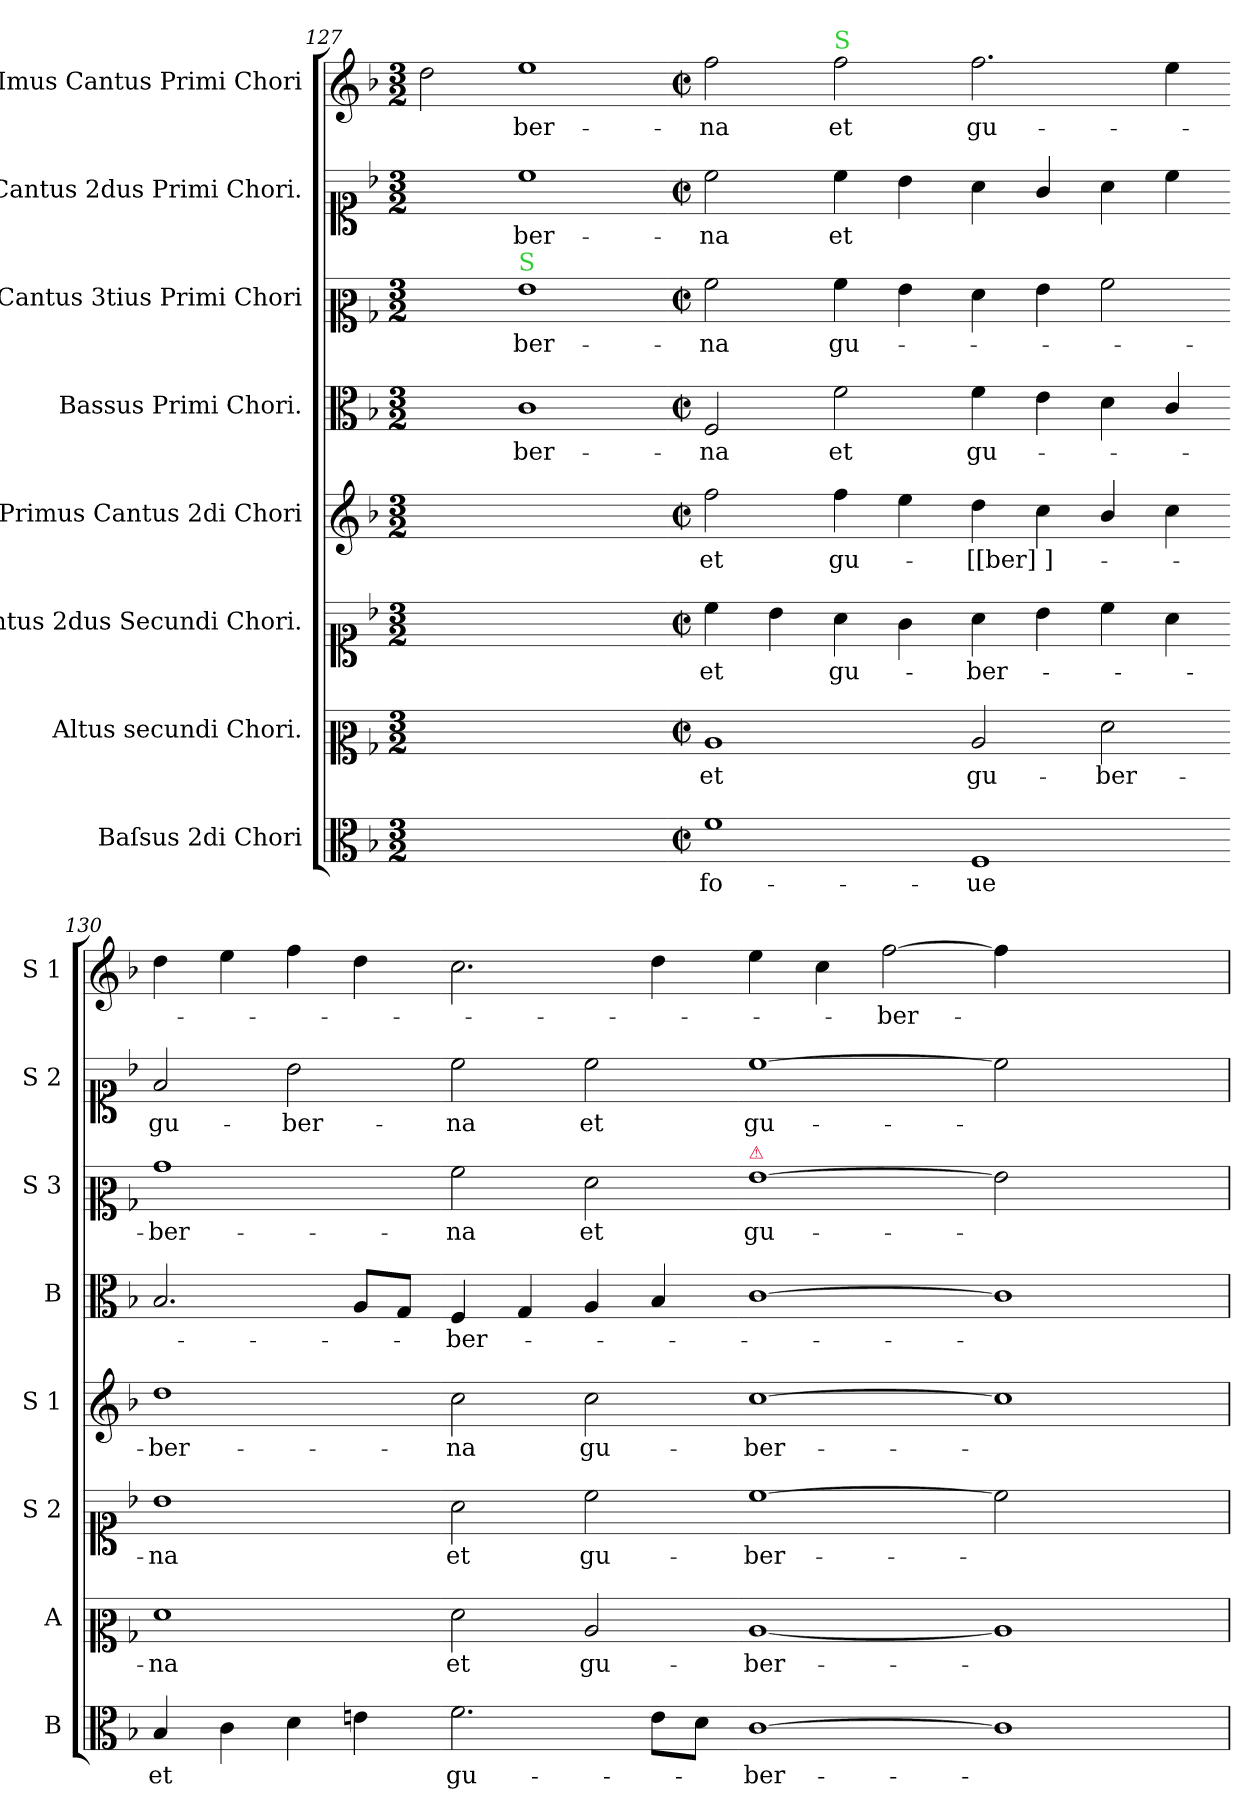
**kern	**text	**kern	**text	**kern	**text	**kern	**text	**kern	**text	**kern	**text	**kern	**text	**kern	**text
*part8	*part8	*part7	*part7	*part6	*part6	*part5	*part5	*part4	*part4	*part3	*part3	*part2	*part2	*part1	*part1
*staff8	*staff8	*staff7	*staff7	*staff6	*staff6	*staff5	*staff5	*staff4	*staff4	*staff3	*staff3	*staff2	*staff2	*staff1	*staff1
*I"Baſsus 2di Chori	*	*I"Altus secundi Chori.	*	*I"Cantus 2dus Secundi Chori.	*	*I"Primus Cantus 2di Chori	*	*I"Bassus Primi Chori.	*	*I"Cantus 3tius Primi Chori	*	*I"Cantus 2dus Primi Chori.	*	*I"Imus Cantus Primi Chori	*
*I'B	*	*I'A	*	*I'S 2	*	*I'S 1	*	*I'B	*	*I'S 3	*	*I'S 2	*	*I'S 1	*
*clefC3	*	*clefC2	*	*clefC1	*	*clefG2	*	*clefC3	*	*clefC2	*	*clefC1	*	*clefG2	*
*k[b-]	*	*k[b-]	*	*k[b-]	*	*k[b-]	*	*k[b-]	*	*k[b-]	*	*k[b-]	*	*k[b-]	*
*F:	*	*F:	*	*F:	*	*F:	*	*F:	*	*F:	*	*F:	*	*F:	*
*M3/2	*	*M3/2	*	*M3/2	*	*M3/2	*	*M3/2	*	*M3/2	*	*M3/2	*	*M3/2	*
=127	=127	=127	=127	=127	=127	=127	=127	=127	=127	=127	=127	=127	=127	=127	=127
1.ryy	.	1.ryy	.	1.ryy	.	1.ryy	.	2ryy	.	2ryy	.	2ryy	.	2dd\	.
!	!	!	!	!	!	!	!	!	!	!LO:TX:a:color=limegreen:t=S	!	!	!	!	!
.	.	.	.	.	.	.	.	1c	-ber-	1g	-ber-	1cc	-ber-	1ee	-ber-
=128-	=128-	=128-	=128-	=128-	=128-	=128-	=128-	=128-	=128-	=128-	=128-	=128-	=128-	=128-	=128-
*M2/2	*	*M2/2	*	*M2/2	*	*M2/2	*	*M2/2	*	*M2/2	*	*M2/2	*	*M2/2	*
*met(c|)	*	*met(c|)	*	*met(c|)	*	*met(c|)	*	*met(c|)	*	*met(c|)	*	*met(c|)	*	*met(c|)	*
1f	fo-	1c	et	4cc\	et	2ff\	et	2F/	-na	2a\	-na	2cc\	-na	2ff\	-na
.	.	.	.	4b-\	.	.	.	.	.	.	.	.	.	.	.
!	!	!	!	!	!	!	!	!	!	!	!	!	!	!LO:TX:a:color=limegreen:t=S	!
.	.	.	.	4a\	gu-	4ff\	gu-	2f\	et	4a\	gu-	4cc\	et	2ff\	et
.	.	.	.	4g\	.	4ee\	.	.	.	4g\	.	4b-\	.	.	.
=129-	=129-	=129-	=129-	=129-	=129-	=129-	=129-	=129-	=129-	=129-	=129-	=129-	=129-	=129-	=129-
1F	-ue	2c/	gu-	4a\	-ber-	4dd\	-[[ber]]-	4f\	gu-	4f\	.	4a\	.	2.ff\	gu-
.	.	.	.	4b-\	.	4cc\	.	4e\	.	4g\	.	4g/	.	.	.
.	.	2f\	-ber-	4cc\	.	4b-/	.	4d\	.	2a\	.	4a\	.	.	.
.	.	.	.	4a\	.	4cc\	.	4c/	.	.	.	4cc\	.	4ee\	.
=130-	=130-	=130-	=130-	=130-	=130-	=130-	=130-	=130-	=130-	=130-	=130-	=130-	=130-	=130-	=130-
4B-/	et	1f	-na	1b-	-na	1dd	-ber-	2.B-/	.	1b-	-ber-	2f/	gu-	4dd\	.
4c\	.	.	.	.	.	.	.	.	.	.	.	.	.	4ee\	.
4d\	.	.	.	.	.	.	.	.	.	.	.	2b-\	-ber-	4ff\	.
4en\	.	.	.	.	.	.	.	8A/L	.	.	.	.	.	4dd\	.
.	.	.	.	.	.	.	.	8G/J	.	.	.	.	.	.	.
=131-	=131-	=131-	=131-	=131-	=131-	=131-	=131-	=131-	=131-	=131-	=131-	=131-	=131-	=131-	=131-
2.f\	gu-	2f\	et	2a\	et	2cc\	-na	4F/	-ber-	2a\	-na	2cc\	-na	2.cc\	.
.	.	.	.	.	.	.	.	4G/	.	.	.	.	.	.	.
.	.	2c/	gu-	2cc\	gu-	2cc\	gu-	4A/	.	2f\	et	2cc\	et	.	.
8e\L	.	.	.	.	.	.	.	4B-/	.	.	.	.	.	4dd\	.
8d\J	.	.	.	.	.	.	.	.	.	.	.	.	.	.	.
=132-	=132-	=132-	=132-	=132-	=132-	=132-	=132-	=132-	=132-	=132-	=132-	=132-	=132-	=132-	=132-
!	!	!	!	!	!	!	!	!	!	!LO:TX:a:color=crimson:t=⚠	!	!	!	!	!
[1c	-ber-	[1c	-ber-	[1cc	-ber-	[1cc	-ber-	[1c	.	[1g	gu-	[1cc	gu-	4ee\	.
.	.	.	.	.	.	.	.	.	.	.	.	.	.	4cc\	.
.	.	.	.	.	.	.	.	.	.	.	.	.	.	[2ff\	-ber-
=133-	=133-	=133-	=133-	=133-	=133-	=133-	=133-	=133-	=133-	=133-	=133-	=133-	=133-	=133-	=133-
1c]	.	1c]	.	2cc]	.	1cc]	.	1c]	.	2g]	.	2cc]	.	4ff\]	.
.	.	.	.	.	.	.	.	.	.	.	.	.	.	2.ryy	.
.	.	.	.	2ryy	.	.	.	.	.	2ryy	.	2ryy	.	.	.
=	=	=	=	=	=	=	=	=	=	=	=	=	=	=	=
*-	*-	*-	*-	*-	*-	*-	*-	*-	*-	*-	*-	*-	*-	*-	*-
